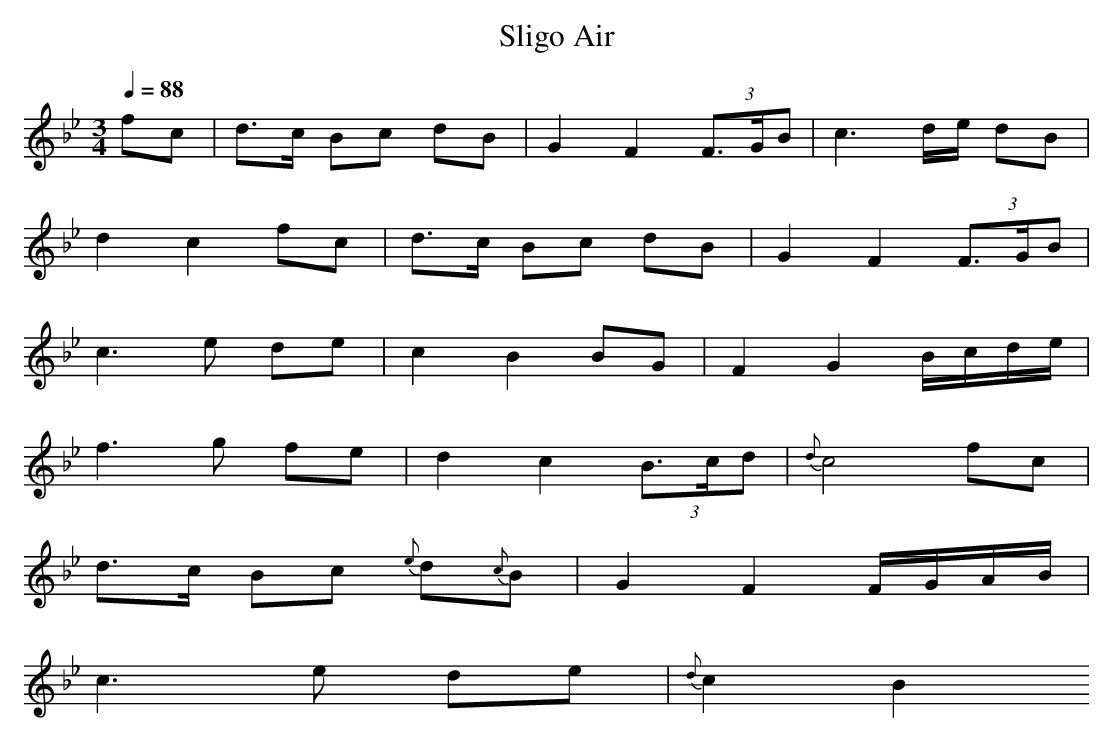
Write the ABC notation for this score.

X:1
T: Sligo Air
M: 3/4
L: 1/8
Q: 1/4=88
K: Bb % 2 flats
V: 1
fc|d>c Bc dB|G2 F2 (3F>GB|c3d/2e/2 dB|
d2 c2 fc|d>c Bc dB|G2 F2 (3F>GB|
c3e de|c2 B2 BG|F2 G2 B/2c/2d/2e/2|
f3g fe|d2 c2 (3B>cd|{d}c4 fc|
d>c Bc {e}d{c}B|G2 F2 F/2G/2A/2B/2|
c3e de|{d}c2 B2
